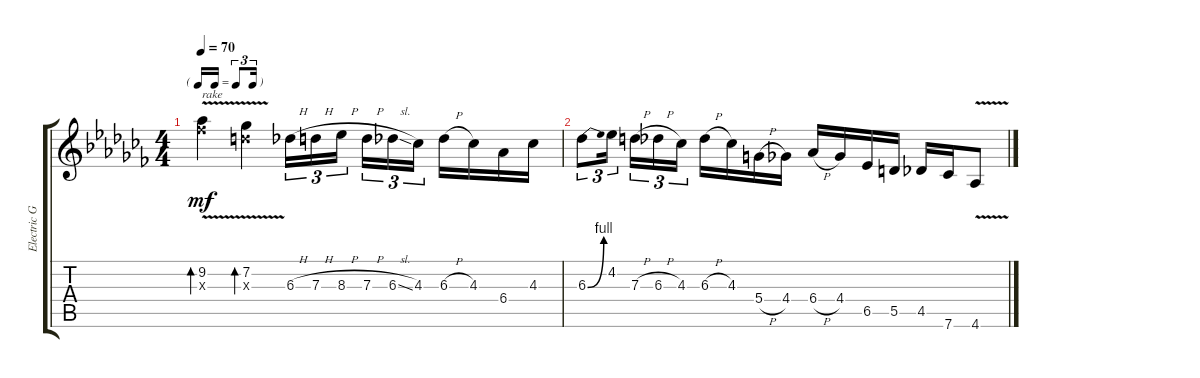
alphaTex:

\track ("Electric Guitar" "Electric G") {instrument electricguitarclean}
\staff {score tabs}
\tuning (E4 B3 G3 D3 A2 E2) {hide}
\ts (4 4)
\tf triplet16th
\tempo 70
\clef g2
\ks abminor
(9.2{v} 9.3{x}).4{bd 30 txt "rake" dy mf instrument electricguitarclean} (7.2{v} 7.3{x}).4{bd 30} 6.3{h}.16{tu (3 2)} 7.3{h}.16{tu (3 2)} 8.3{h}.16{tu (3 2)} 7.3{h}.16{tu (3 2)} 6.3{sl}.16{tu (3 2)} 4.3.16{tu (3 2)} 6.3{h}.16 4.3.16 6.4.16 4.3.16 |
6.3{be (bend 0 0 60 4)}.8{tu (3 2)} 4.2.16{tu (3 2)} 7.3{h}.16{tu (3 2)} 6.3{h}.16{tu (3 2)} 4.3.16{tu (3 2)} 6.3{h}.16 4.3.16 5.4{h}.16 4.4.16 6.4{h}.16 4.4.16 6.5.16 5.5.16 4.5.16 7.6.16 4.6{v}.8
